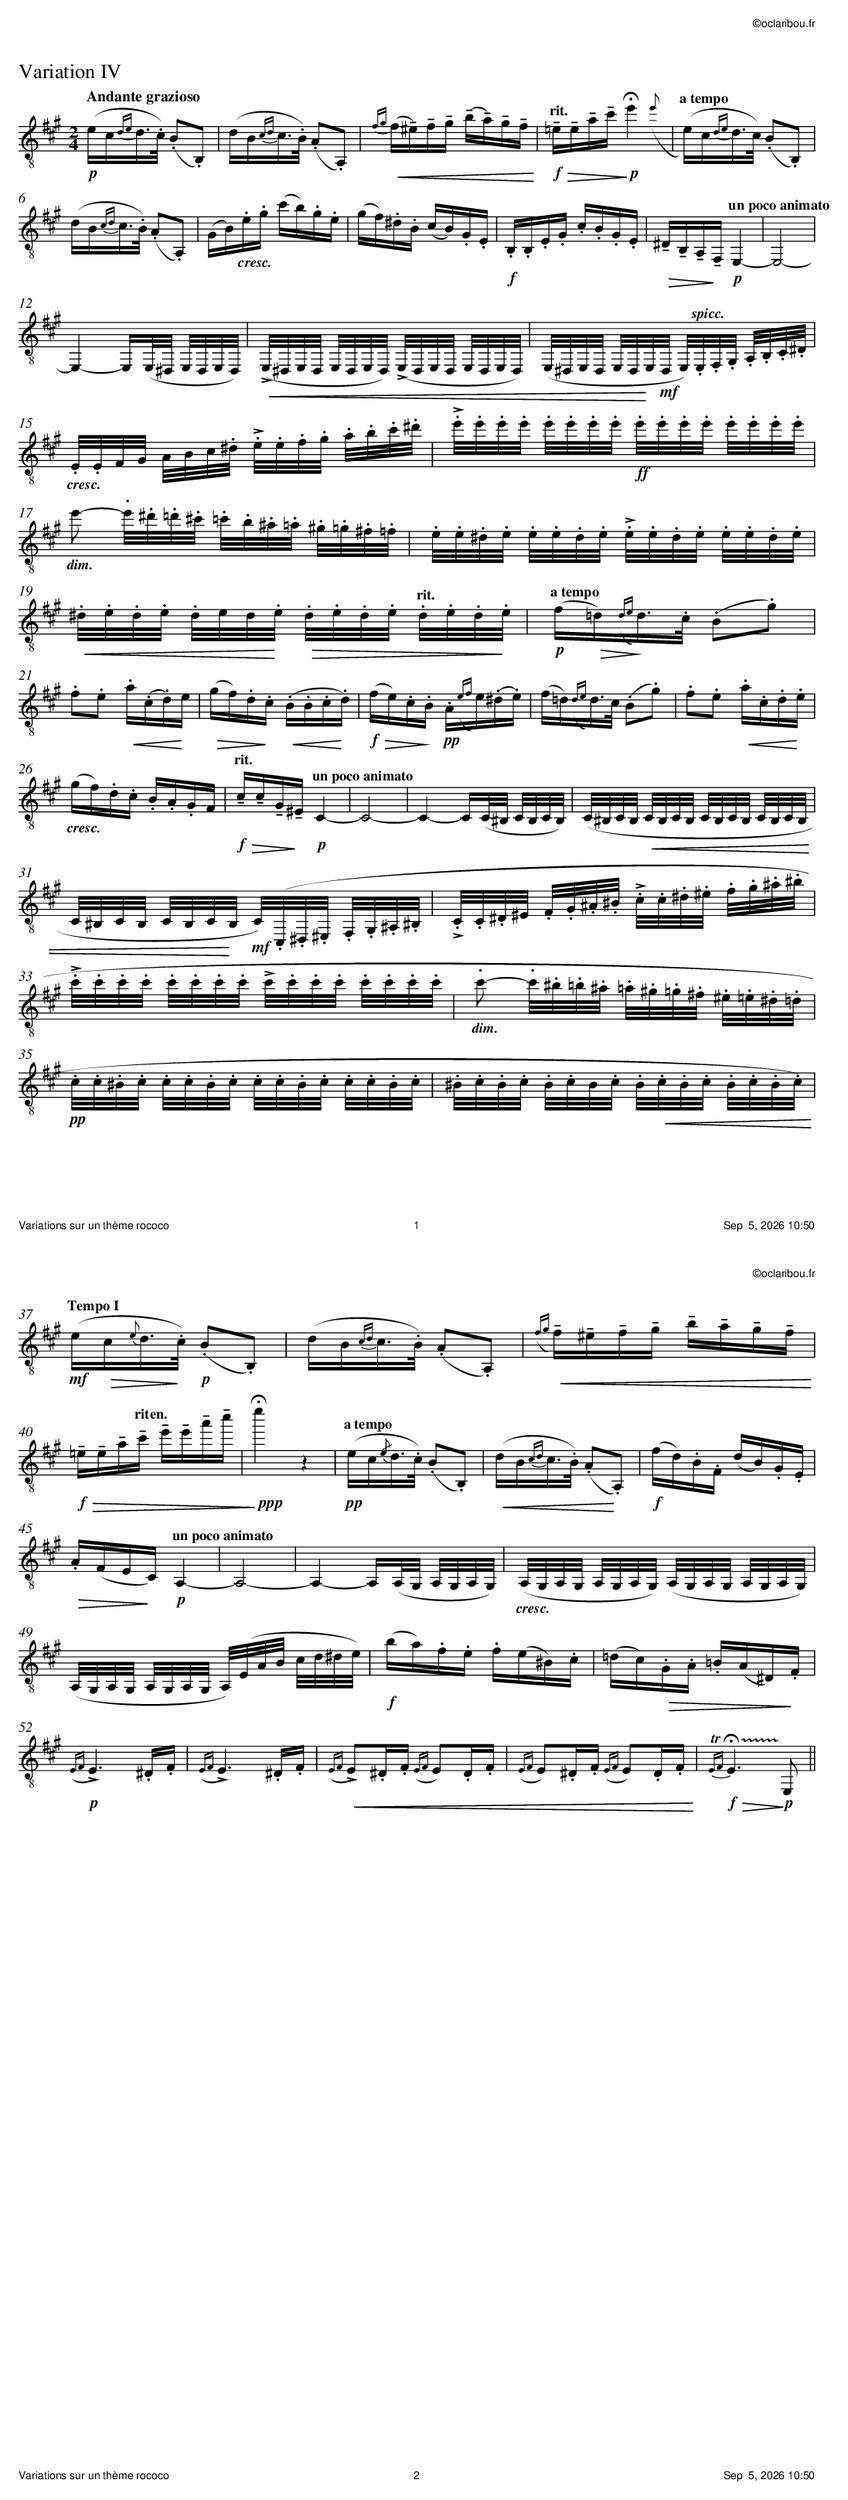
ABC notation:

X:1
T:Variation IV
M:2/4
L:1/16
Q:"Andante grazioso"
K:A clef=treble_8
!p!(EC{DE}D3/2.C/) (.B,2.B,,2) | (DB,{CD}C3/2.B,/) (.A,2.A,,2) | {FG}!<(!(F!tenuto!^E)!tenuto!F!tenuto!G (!tenuto!B!tenuto!A)!tenuto!G!tenuto!F !<)!| !f!!>(!!tenuto!"^$5rit."=E!tenuto!E!tenuto!A!tenuto!c !>)!!p!!fermata!e4 ({e} | "^$5a tempo"(E)C{DE}D>C) (.B,2.B,,2) |
(DB,{CD}C3/2.B,/) (.A,2.A,,2) | (G,B,)"_cresc.".E.G (cB).G.E | (GF).^D.B, (CB,).G,.E, | !f!.B,,.B,,.E,.G, .C.B,.G,.E, | !>(!!tenuto!^D,!tenuto!B,,!tenuto!A,,!tenuto!!>)!F,, !p!"^$5un poco animato"E,,4- | E,,8- |
E,,4- E,,(E,,/^D,,/ E,,/D,,/E,,/D,,/) | !<(!(!>!E,,/^D,,/E,,/D,,/ E,,/D,,/E,,/D,,/) (!>!E,,/D,,/E,,/D,,/ E,,/D,,/E,,/D,,/) | (E,,/^D,,/E,,/D,,/ E,,/D,,/!<)!E,,/!mf!D,,/ E,,/)"^spicc.".E,,/.F,,/.G,,/ .A,,/.B,,/.C,/.^D,/ |
"_cresc.".E,/.E,/F,/G,/ A,/B,/C/.^D/ !>!.E/.E/.F/.G/ .A/.B/.c/.^d/ | !>!.e/.e/.e/.e/ .e/.e/.e/.e/ !ff!.e/.e/.e/.e/ .e/.e/.e/.e/ |
"_dim."e2- .e/.^d/.=d/.^c/ .=c/.B/.^A/.=A/ .^G/.=G/.^F/.=F/ | .E/.E/.^D/.E/ .E/.E/.D/.E/ !>!.E/.E/.D/.E/ .E/.E/.D/.E/ |
!<(!.^D/.E/.D/.E/ .D/E/D/!<)!.E/ !>(!.D/.E/.D/.E/ "^$5rit.".D/.E/.D/!>)!.E/ | !p!("^$5a tempo"F!>(!=D)({DE}!>)!D3/2).C/ (.B,2.G2) |
.F2.E2 !<(!.A(.C.D)!<)!E | !>(!(GF).D!>)!.C !<(!(.B,.B,.C!<)!.D) | !f!!>(!(FE).C!>)!.B, !pp!.A,({EF}E)(.^D.E) | (F=D)({DE}D)>C (.B,2.G2) | .F2.E2 !<(!.A.C.D!<)!.E |
"_cresc."(GF).D.C .B,.A,.G,F, | !f!"^$5rit."!>(!!tenuto!C!tenuto!C!tenuto!G,!>)!!tenuto!^E, !p!"^$5un poco animato"C,4- | C,8- | C,4- C,(C,/^B,,/ C,/B,,/C,/B,,/) | (C,/^B,,/C,/B,,/ !<(!C,/B,,/C,/B,,/ C,/B,,/C,/B,,/ C,/B,,/C,/B,,/ |
C,/^B,,/C,/B,,/ C,/B,,/C,/!<)!B,,/ !mf!C,/)(.C,,/.^D,,/.^E,,/ .F,,/.G,,/.^A,,/.^B,,/ | !>!.C,/.C,/.^D,/^E,/ .F,/.G,/.^A,/.^B,/ !>!.C/.C/.^D/.^E/ .F/.G/.^A/.^B/ |
!>!.c/.c/.c/.c/ .c/.c/.c/.c/ !>!c/.c/.c/.c/ .c/.c/.c/.c/ | "_dim.".c2- .c/.^B/.=B/.^A/ .=A/.^G/.=G/.^F/ .^E/.=E/.^D/.=D/ |
!pp!.C/.C/.^B,/.C/ .C/.C/.B,/.C/ .C/.C/.B,/.C/ .C/.C/.B,/.C/ | .^B,/.C/.B,/.C/ .B,/.C/B,/.C/ .B,/!<(!.C/.B,/.C/ .B,/.C/.B,/.C/) !<)!|
!mf!("^$5Tempo I"E!>(!C{E}D3/2!>)!.C/) !p!(.B,2.B,,2) | (DB,{CD}C3/2.B,/) (.A,2.A,,2) | !<(!({FG}!tenuto!F)!tenuto!^E!tenuto!F!tenuto!G !tenuto!B!tenuto!A!tenuto!G!tenuto!F !<)!|
!f!!>(!!tenuto!=E!tenuto!E!tenuto!A!tenuto!"^$5riten."c !tenuto!e!tenuto!e!tenuto!a!tenuto!c' | !>)!!ppp!!fermata!e'4 z4 | !pp!("^$5a tempo"EC{/E}D3/2.C/) (.B,2.B,,2) | !<(!(DB,{CD}C3/2.B,/) (.A,2!<)!.A,,2) | !f!(FD).B,.F, (DB,).G,.E, |
!>(!.A,(F,E,!>)!C,) !p!"^$5un poco animato"A,,4- | A,,8- | A,,4- A,,(A,,/G,,/ A,,/G,,/A,,/G,,/) | ("_cresc."A,,/G,,/A,,/G,,/ A,,/G,,/A,,/G,,/) (A,,/G,,/A,,/G,,/ A,,/G,,/A,,/G,,/) |
(A,,/G,,/A,,/G,,/ A,,/G,,/A,,/G,,/ A,,/)(E,/A,/B,/ C/D/^D/E/) | !f!(BA).F.E .F(E^B,).C | (=DC)!>(!.G,.A, .=B,(A,^D,)!>)!.F, |
({E,F,}!p!!>!E,6) .^D,.F, | ({E,F,} !>!E,6) .^D,.F, | !<(!({E,F,}!>!E,2).^D,.F, ({E,F,}E,2).D,.F, | ({E,F,}E,2).^D,.F, ({E,F,}E,2).D,.F, !<)!| !trill(!{E,F,}!fermata!!f!!>(!"@-20,25tr"E,6 !p!!>)!!trill)!E,,2 ||
